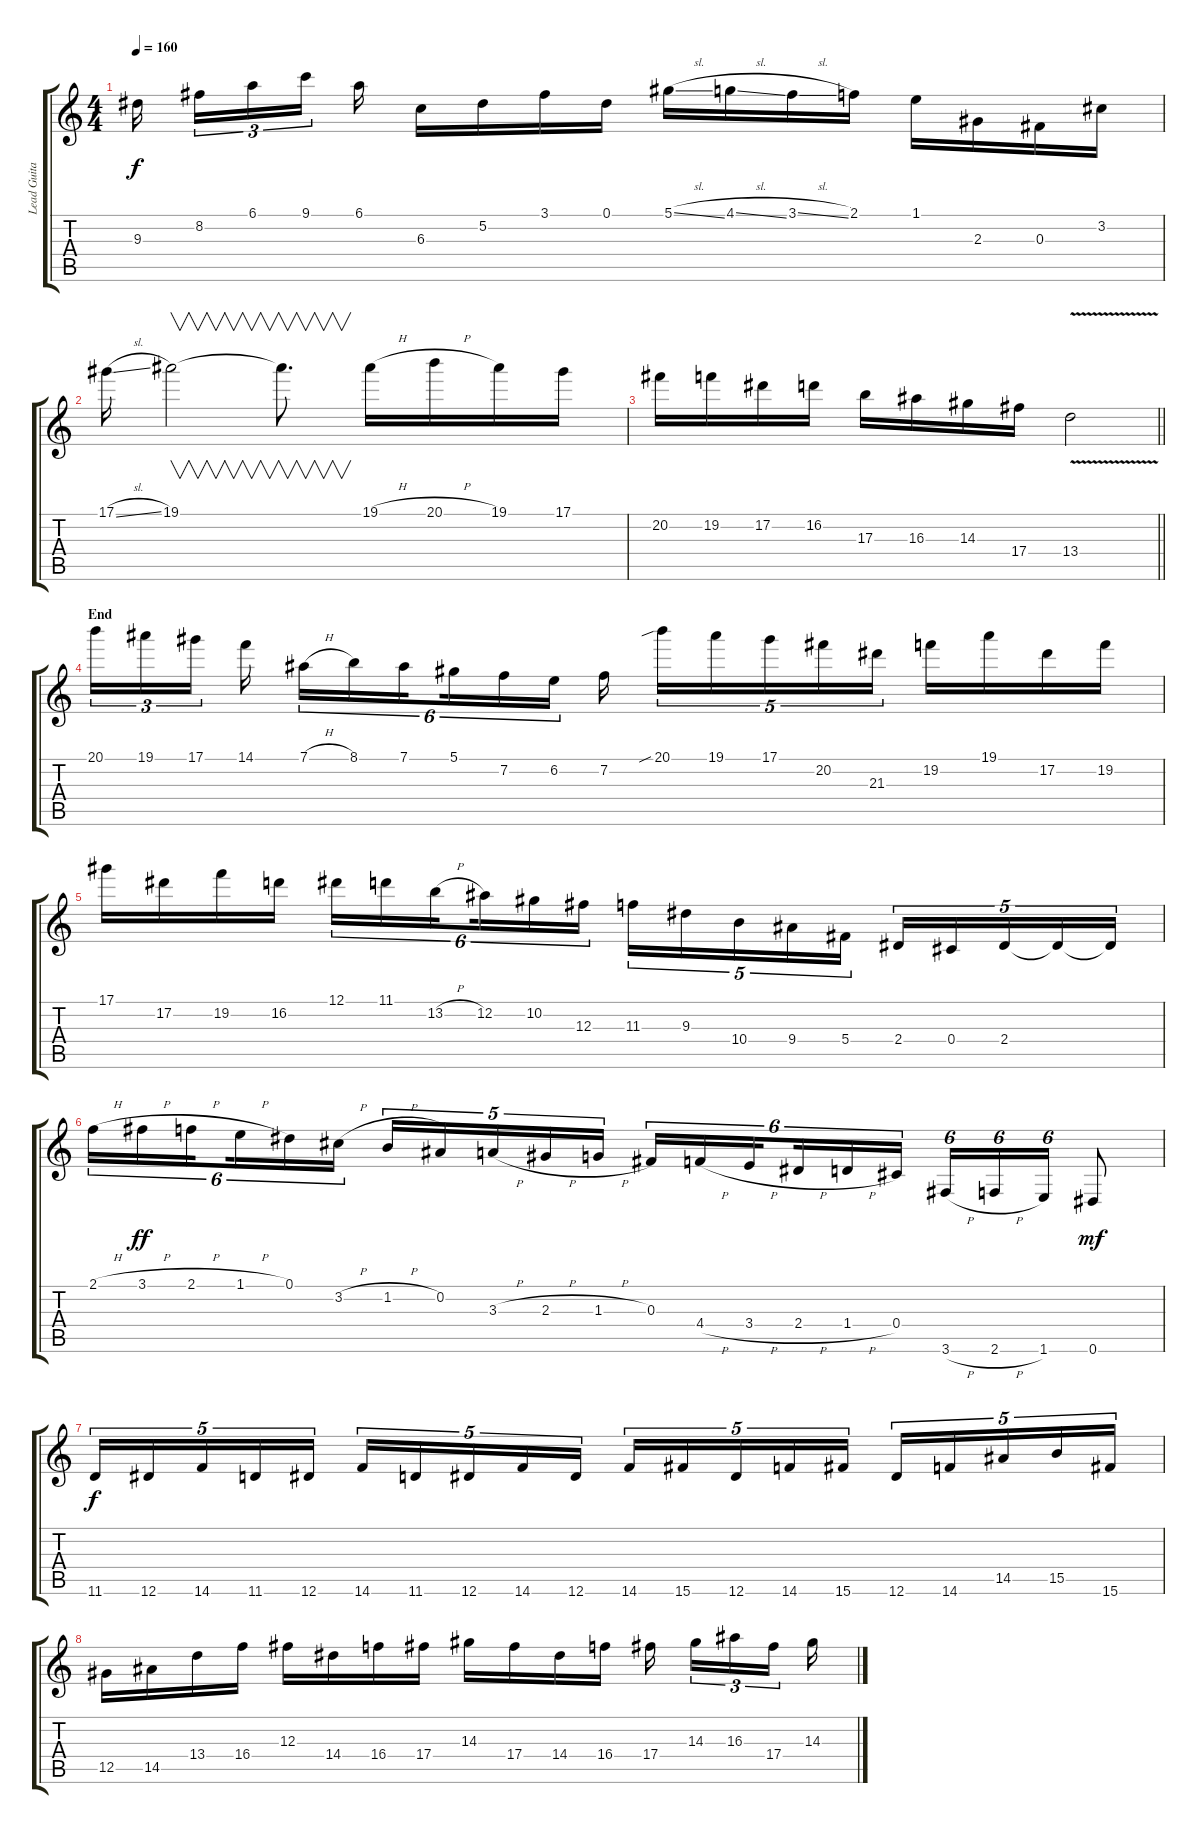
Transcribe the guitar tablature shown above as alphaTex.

\track ("Lead Guitar" "Lead Guita") {instrument overdrivenguitar}
\staff {score tabs}
\tuning (Eb4 Bb3 Gb3 Db3 Ab2 Eb2) {hide}
\ts (4 4)
\tempo 160
\clef g2
\ks aminor
9.3.16{dy f beam splitsecondary} 8.2.16{tu (3 2)} 6.1.16{tu (3 2)} 9.1.16{tu (3 2) beam splitsecondary} 6.1.16 6.3.16 5.2.16 3.1.16 0.1.16 5.1{sl}.16 4.1{sl}.16 3.1{sl}.16 2.1.16 1.1.16 2.3.16 0.3.16 3.2.16 |
17.1{sl}.16 19.1.2{v} 19.1{t}.8{v d} 19.1{h}.16 20.1{h}.16 19.1.16 17.1.16 |
\barLineRight lightlight
20.2.16 19.2.16 17.2.16 16.2.16 17.3.16 16.3.16 14.3.16 17.4.16 13.4{v}.2 |
\section ("" "End")
20.1.16{tu (3 2) txt ""} 19.1.16{tu (3 2)} 17.1.16{tu (3 2) beam splitsecondary} 14.1.16{beam splitsecondary} 7.1{h}.16{tu (6 4)} 8.1.16{tu (6 4)} 7.1.16{tu (6 4) beam splitsecondary} 5.1.16{tu (6 4)} 7.2.16{tu (6 4)} 6.2.16{tu (6 4) beam splitsecondary} 7.2.16 20.1{sib}.16{tu (5 4)} 19.1.16{tu (5 4)} 17.1.16{tu (5 4)} 20.2.16{tu (5 4)} 21.3.16{tu (5 4)} 19.2.16 19.1.16 17.2.16 19.2.16 |
17.1.16 17.2.16 19.2.16 16.2.16 12.1.16{tu (6 4)} 11.1.16{tu (6 4)} 13.2{h}.16{tu (6 4) beam splitsecondary} 12.2.16{tu (6 4)} 10.2.16{tu (6 4)} 12.3.16{tu (6 4)} 11.3.16{tu (5 4)} 9.3.16{tu (5 4)} 10.4.16{tu (5 4)} 9.4.16{tu (5 4)} 5.4.16{tu (5 4)} 2.4.16{tu (5 4)} 0.4.16{tu (5 4)} 2.4.16{tu (5 4)} 2.4{t}.16{tu (5 4)} 2.4{t}.16{tu (5 4)} |
2.1{h}.16{tu (6 4)} 3.1{h}.16{tu (6 4) dy ff} 2.1{h}.16{tu (6 4) beam splitsecondary} 1.1{h}.16{tu (6 4)} 0.1.16{tu (6 4)} 3.2{h}.16{tu (6 4)} 1.2{h}.16{tu (5 4)} 0.2.16{tu (5 4)} 3.3{h}.16{tu (5 4)} 2.3{h}.16{tu (5 4)} 1.3{h}.16{tu (5 4)} 0.3.16{tu (6 4)} 4.4{h}.16{tu (6 4)} 3.4{h}.16{tu (6 4) beam splitsecondary} 2.4{h}.16{tu (6 4)} 1.4{h}.16{tu (6 4)} 0.4.16{tu (6 4)} 3.6{h}.16{tu (6 4)} 2.6{h}.16{tu (6 4)} 1.6.16{tu (6 4)} 0.6.8{dy mf} |
11.6.16{tu (5 4) dy f} 12.6.16{tu (5 4)} 14.6.16{tu (5 4)} 11.6.16{tu (5 4)} 12.6.16{tu (5 4)} 14.6.16{tu (5 4)} 11.6.16{tu (5 4)} 12.6.16{tu (5 4)} 14.6.16{tu (5 4)} 12.6.16{tu (5 4)} 14.6.16{tu (5 4)} 15.6.16{tu (5 4)} 12.6.16{tu (5 4)} 14.6.16{tu (5 4)} 15.6.16{tu (5 4)} 12.6.16{tu (5 4)} 14.6.16{tu (5 4)} 14.5.16{tu (5 4)} 15.5.16{tu (5 4)} 15.6.16{tu (5 4)} |
12.5.16 14.5.16 13.4.16 16.4.16 12.3.16 14.4.16 16.4.16 17.4.16 14.3.16 17.4.16 14.4.16 16.4.16 17.4.16{beam splitsecondary} 14.3.16{tu (3 2)} 16.3.16{tu (3 2)} 17.4.16{tu (3 2) beam splitsecondary} 14.3.16
